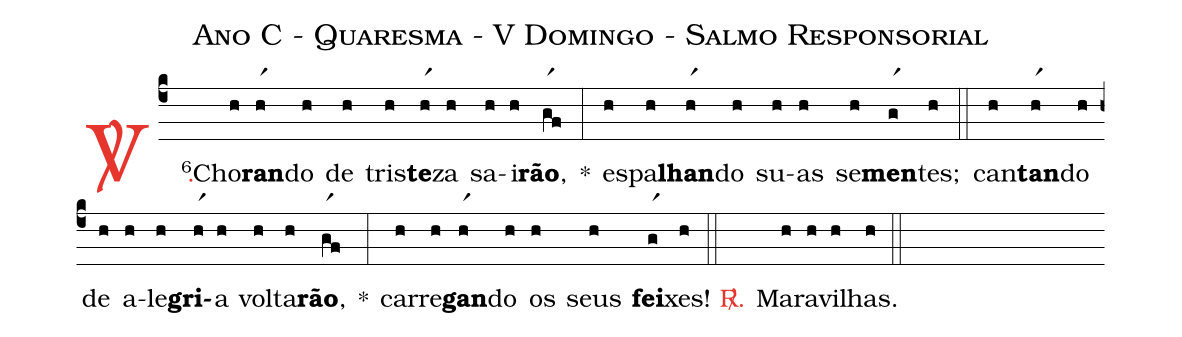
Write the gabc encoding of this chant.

name: Ano C - Quaresma - V Domingo - Salmo Responsorial;
%%
(c4)

<c><sp>V/</sp>.</c>() <v>\VSup{6}</v>Cho(h)<b>ran</b>(hr1)do(h) de(h) tris(h)<b>te</b>(hr1)za(h) sa(h)i(h)<b>rão</b>,(gr1f) *(:)
es(h)pa(h)<b>lhan</b>(hr1)do(h) su(h)as(h) se(h)<b>men</b>(gr1)tes;(h)

(::)

can(h)<b>tan</b>(hr1)do(h) de(h) a(h)le(h)<b>gri</b>(hr1)a(h) vol(h)ta(h)<b>rão</b>,(gr1f) *(:)
car(h)re(h)<b>gan</b>(hr1)do(h) os(h) seus(h) <b>fei</b>(gr1)xes!(h)

(::)

<c><sp>R/</sp>.</c>() Ma(h)ra(h)vi(h)lhas.(h)

(::)
